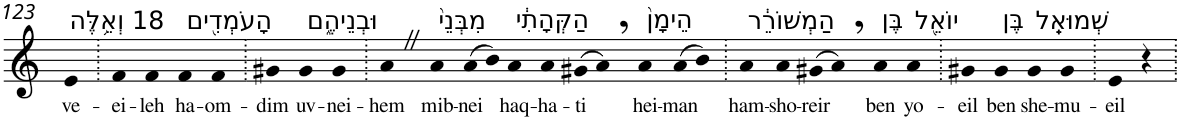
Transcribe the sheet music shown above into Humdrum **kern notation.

**kern	**text
*part1	*part1
*staff1	*staff1
*I"Piano	*
*I'Pno	*
!!LO:PB:g=z
*clefG2	*
*k[]	*
=123	=123
!LO:TX:a:t=18 וְאֵ֥לֶּה	!
!	!LO:LY:b
4e	ve-
=124.	=124.
!	!LO:LY:b
4f	-ei-
!	!LO:LY:b
4f	-leh
!LO:TX:a:t=הָעֹמְדִ֖ים	!
!	!LO:LY:b
4f	ha-
!	!LO:LY:b
4f	-om-
=125.	=125.
!	!LO:LY:b
4g#X	-dim
!LO:TX:a:t=וּבְנֵיהֶ֑ם	!
!	!LO:LY:b
4g#	uv-
!	!LO:LY:b
4g#	-nei-
=126.	=126.
!	!LO:LY:b
4aZ	-hem
!LO:TX:a:t=מִבְּנֵי֙	!
!	!LO:LY:b
4a	mib-
!	!LO:LY:b
(>8a	-nei
8b)	.
!LO:TX:a:t=הַקְּהָתִ֔י	!
!	!LO:LY:b
4a	haq-
!	!LO:LY:b
4a	-ha-
!	!LO:LY:b
(>8g#X	-ti
8a,)	.
!LO:TX:a:t=הֵימָן֙	!
!	!LO:LY:b
4a	hei-
!	!LO:LY:b
(>8a	-man
8b)	.
=127.	=127.
!LO:TX:a:t=הַמְשׁוֹרֵ֔ר	!
!	!LO:LY:b
4a	ham-
!	!LO:LY:b
4a	-sho-
!	!LO:LY:b
(>8g#X	-reir
8a,)	.
!LO:TX:a:t=בֶּן	!
!	!LO:LY:b
4a	ben
!LO:TX:a:t=יוֹאֵ֖ל	!
!	!LO:LY:b
4a	yo-
=128.	=128.
!	!LO:LY:b
4g#X	-eil
!LO:TX:a:t=בֶּן	!
!	!LO:LY:b
4g#	ben
!LO:TX:a:t=שְׁמוּאֵֽל	!
!	!LO:LY:b
4g#	she-
!	!LO:LY:b
4g#	-mu-
=129.	=129.
!	!LO:LY:b
4e	-eil
4r	.
=.	=.
*-	*-
